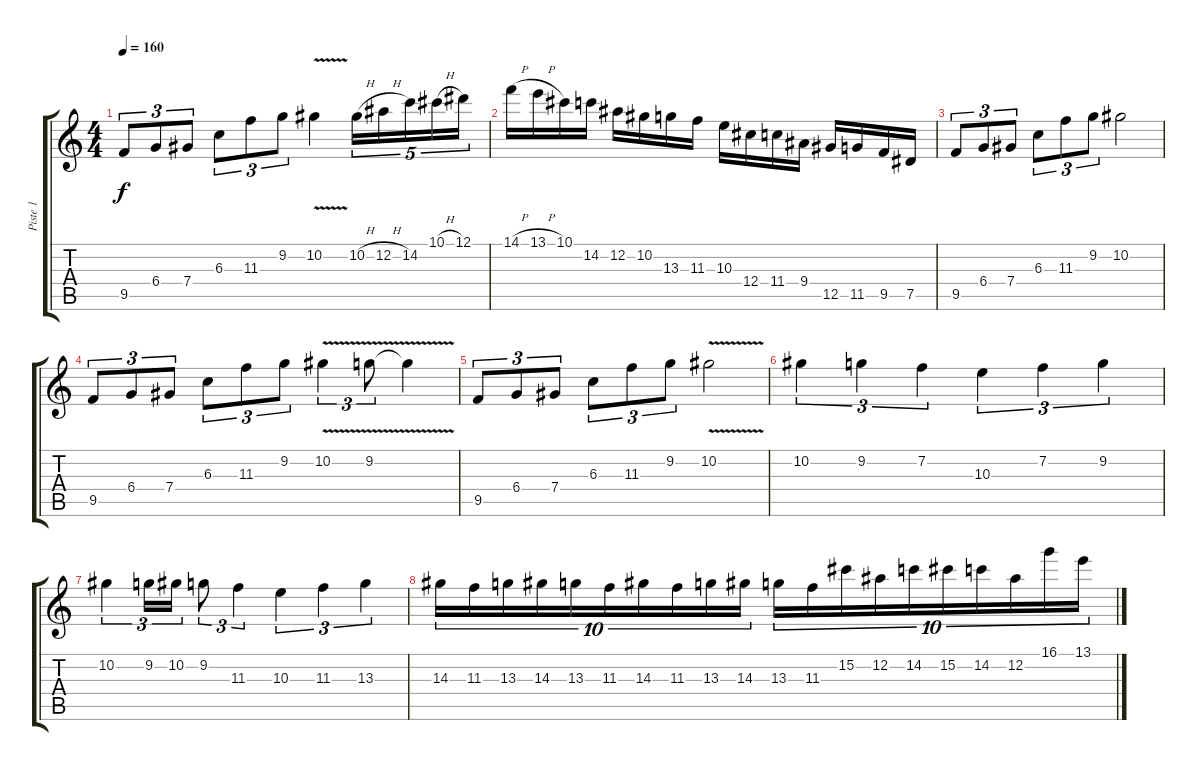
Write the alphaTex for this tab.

\track ("Piste 1" "Piste 1") {instrument distortionguitar}
\staff {score tabs}
\tuning (Eb4 Bb3 Gb3 Db3 Ab2 Eb2) {hide}
\ts (4 4)
\tempo 160
\clef g2
\ks c
9.5.8{tu (3 2) dy f} 6.4.8{tu (3 2)} 7.4.8{tu (3 2)} 6.3.8{tu (3 2)} 11.3.8{tu (3 2)} 9.2.8{tu (3 2)} 10.2{v}.4 10.2{h}.16{tu (5 4)} 12.2{h}.16{tu (5 4)} 14.2.16{tu (5 4)} 10.1{h}.16{tu (5 4)} 12.1.16{tu (5 4)} |
14.1{h}.16 13.1{h}.16 10.1.16 14.2.16 12.2.16 10.2.16 13.3.16 11.3.16 10.3.16 12.4.16 11.4.16 9.4.16 12.5.16 11.5.16 9.5.16 7.5.16 |
9.5.8{tu (3 2)} 6.4.8{tu (3 2)} 7.4.8{tu (3 2)} 6.3.8{tu (3 2)} 11.3.8{tu (3 2)} 9.2.8{tu (3 2)} 10.2.2 |
9.5.8{tu (3 2)} 6.4.8{tu (3 2)} 7.4.8{tu (3 2)} 6.3.8{tu (3 2)} 11.3.8{tu (3 2)} 9.2.8{tu (3 2)} 10.2{v}.4{tu (3 2)} 9.2{v}.8{tu (3 2)} 9.2{t}.4 |
9.5.8{tu (3 2)} 6.4.8{tu (3 2)} 7.4.8{tu (3 2)} 6.3.8{tu (3 2)} 11.3.8{tu (3 2)} 9.2.8{tu (3 2)} 10.2{v}.2 |
10.2.4{tu (3 2)} 9.2.4{tu (3 2)} 7.2.4{tu (3 2)} 10.3.4{tu (3 2)} 7.2.4{tu (3 2)} 9.2.4{tu (3 2)} |
10.2.4{tu (3 2)} 9.2.16{tu (3 2)} 10.2.16{tu (3 2)} 9.2.8{tu (3 2)} 11.3.4{tu (3 2)} 10.3.4{tu (3 2)} 11.3.4{tu (3 2)} 13.3.4{tu (3 2)} |
14.3.16{tu (10 8)} 11.3.16{tu (10 8)} 13.3.16{tu (10 8)} 14.3.16{tu (10 8)} 13.3.16{tu (10 8)} 11.3.16{tu (10 8)} 14.3.16{tu (10 8)} 11.3.16{tu (10 8)} 13.3.16{tu (10 8)} 14.3.16{tu (10 8)} 13.3.16{tu (10 8)} 11.3.16{tu (10 8)} 15.2.16{tu (10 8)} 12.2.16{tu (10 8)} 14.2.16{tu (10 8)} 15.2.16{tu (10 8)} 14.2.16{tu (10 8)} 12.2.16{tu (10 8)} 16.1.16{tu (10 8)} 13.1.16{tu (10 8)}
